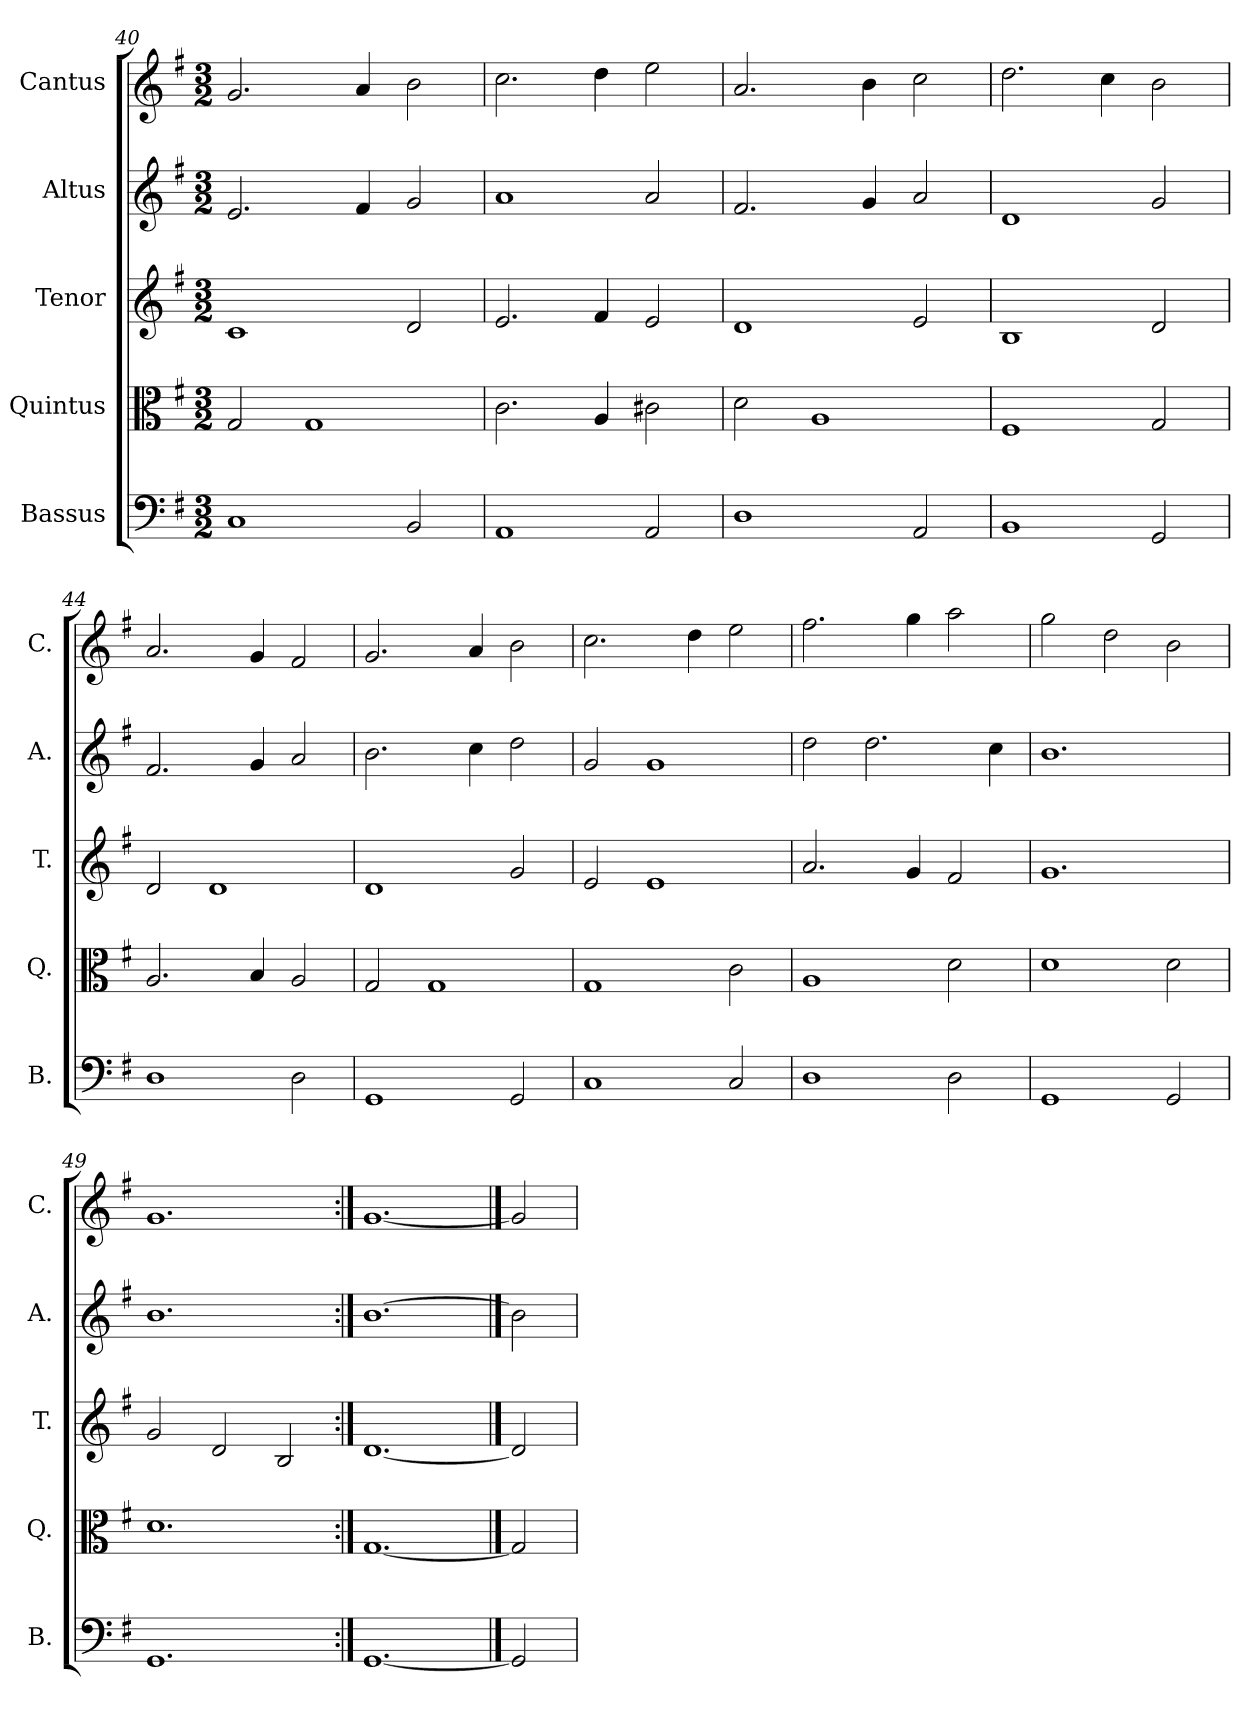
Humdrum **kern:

**kern	**kern	**kern	**kern	**kern
*part5	*part4	*part3	*part2	*part1
*staff5	*staff4	*staff3	*staff2	*staff1
*I"Bassus	*I"Quintus	*I"Tenor	*I"Altus	*I"Cantus
*I'B.	*I'Q.	*I'T.	*I'A.	*I'C.
*clefF4	*clefC3	*clefG2	*clefG2	*clefG2
*k[f#]	*k[f#]	*k[f#]	*k[f#]	*k[f#]
*G:	*G:	*G:	*G:	*G:
*M3/2	*M3/2	*M3/2	*M3/2	*M3/2
=40	=40	=40	=40	=40
1C	2G/	1c	2.e/	2.g/
.	1G	.	.	.
.	.	.	4f#/	4a/
2BB/	.	2d/	2g/	2b\
=41	=41	=41	=41	=41
1AA	2.c\	2.e/	1a	2.cc\
.	4A/	4f#/	.	4dd\
2AA/	2c#X\	2e/	2a/	2ee\
=42	=42	=42	=42	=42
1D	2d\	1d	2.f#/	2.a/
.	1A	.	.	.
.	.	.	4g/	4b\
2AA/	.	2e/	2a/	2cc\
=43	=43	=43	=43	=43
1BB	1F#	1B	1d	2.dd\
.	.	.	.	4cc\
2GG/	2G/	2d/	2g/	2b\
!!LO:PB:g=z
=44	=44	=44	=44	=44
1D	2.A/	2d/	2.f#/	2.a/
.	.	1d	.	.
.	4B/	.	4g/	4g/
2D\	2A/	.	2a/	2f#/
=45	=45	=45	=45	=45
1GG	2G/	1d	2.b\	2.g/
.	1G	.	.	.
.	.	.	4cc\	4a/
2GG/	.	2g/	2dd\	2b\
=46	=46	=46	=46	=46
1C	1G	2e/	2g/	2.cc\
.	.	1e	1g	.
.	.	.	.	4dd\
2C/	2c\	.	.	2ee\
=47	=47	=47	=47	=47
1D	1A	2.a/	2dd\	2.ff#\
.	.	.	2.dd\	.
.	.	4g/	.	4gg\
2D\	2d\	2f#/	.	2aa\
.	.	.	4cc\	.
=48	=48	=48	=48	=48
1GG	1d	1.g	1.b	2gg\
.	.	.	.	2dd\
2GG/	2d\	.	.	2b\
=49	=49	=49	=49	=49
1.GG	1.d	2g/	1.b	1.g
.	.	2d/	.	.
.	.	2B/	.	.
=50:|!	=50:|!	=50:|!	=50:|!	=50:|!
[1.GG	[1.G	[1.d	[1.b	[1.g
==51	==51	==51	==51	==51
2GG]	2G]	2d]	2b]	2g]
=	=	=	=	=
*-	*-	*-	*-	*-
